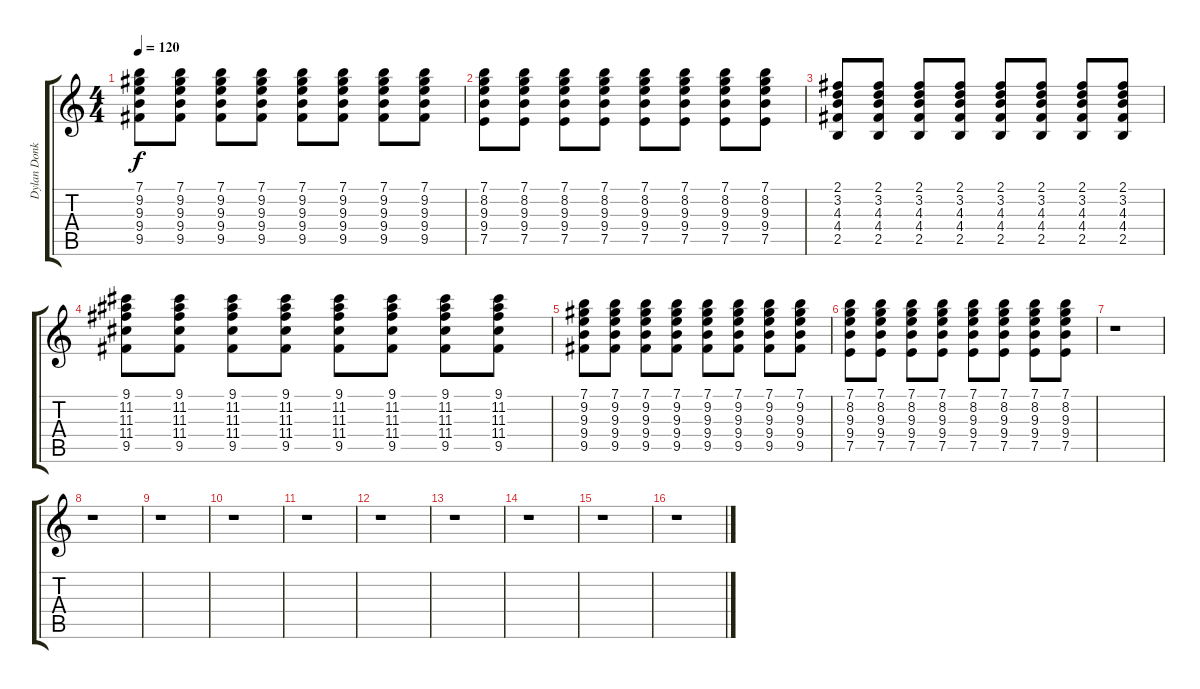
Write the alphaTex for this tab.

\track ("Dylan Donkin" "Dylan Donk") {instrument acousticguitarsteel}
\staff {score tabs}
\tuning (E4 B3 G3 D3 A2 E2) {hide}
\ts (4 4)
\tempo 120
\clef g2
\ks c
(7.1 9.2 9.3 9.4 9.5).8{dy f} (7.1 9.2 9.3 9.4 9.5).8 (7.1 9.2 9.3 9.4 9.5).8 (7.1 9.2 9.3 9.4 9.5).8 (7.1 9.2 9.3 9.4 9.5).8 (7.1 9.2 9.3 9.4 9.5).8 (7.1 9.2 9.3 9.4 9.5).8 (7.1 9.2 9.3 9.4 9.5).8 |
(7.1 8.2 9.3 9.4 7.5).8 (7.1 8.2 9.3 9.4 7.5).8 (7.1 8.2 9.3 9.4 7.5).8 (7.1 8.2 9.3 9.4 7.5).8 (7.1 8.2 9.3 9.4 7.5).8 (7.1 8.2 9.3 9.4 7.5).8 (7.1 8.2 9.3 9.4 7.5).8 (7.1 8.2 9.3 9.4 7.5).8 |
(2.1 3.2 4.3 4.4 2.5).8 (2.1 3.2 4.3 4.4 2.5).8 (2.1 3.2 4.3 4.4 2.5).8 (2.1 3.2 4.3 4.4 2.5).8 (2.1 3.2 4.3 4.4 2.5).8 (2.1 3.2 4.3 4.4 2.5).8 (2.1 3.2 4.3 4.4 2.5).8 (2.1 3.2 4.3 4.4 2.5).8 |
(9.1 11.2 11.3 11.4 9.5).8 (9.1 11.2 11.3 11.4 9.5).8 (9.1 11.2 11.3 11.4 9.5).8 (9.1 11.2 11.3 11.4 9.5).8 (9.1 11.2 11.3 11.4 9.5).8 (9.1 11.2 11.3 11.4 9.5).8 (9.1 11.2 11.3 11.4 9.5).8 (9.1 11.2 11.3 11.4 9.5).8 |
(7.1 9.2 9.3 9.4 9.5).8 (7.1 9.2 9.3 9.4 9.5).8 (7.1 9.2 9.3 9.4 9.5).8 (7.1 9.2 9.3 9.4 9.5).8 (7.1 9.2 9.3 9.4 9.5).8 (7.1 9.2 9.3 9.4 9.5).8 (7.1 9.2 9.3 9.4 9.5).8 (7.1 9.2 9.3 9.4 9.5).8 |
(7.1 8.2 9.3 9.4 7.5).8 (7.1 8.2 9.3 9.4 7.5).8 (7.1 8.2 9.3 9.4 7.5).8 (7.1 8.2 9.3 9.4 7.5).8 (7.1 8.2 9.3 9.4 7.5).8 (7.1 8.2 9.3 9.4 7.5).8 (7.1 8.2 9.3 9.4 7.5).8 (7.1 8.2 9.3 9.4 7.5).8 |
r.1 |
r.1 |
r.1 |
r.1 |
r.1 |
r.1 |
r.1 |
r.1 |
r.1 |
r.1
